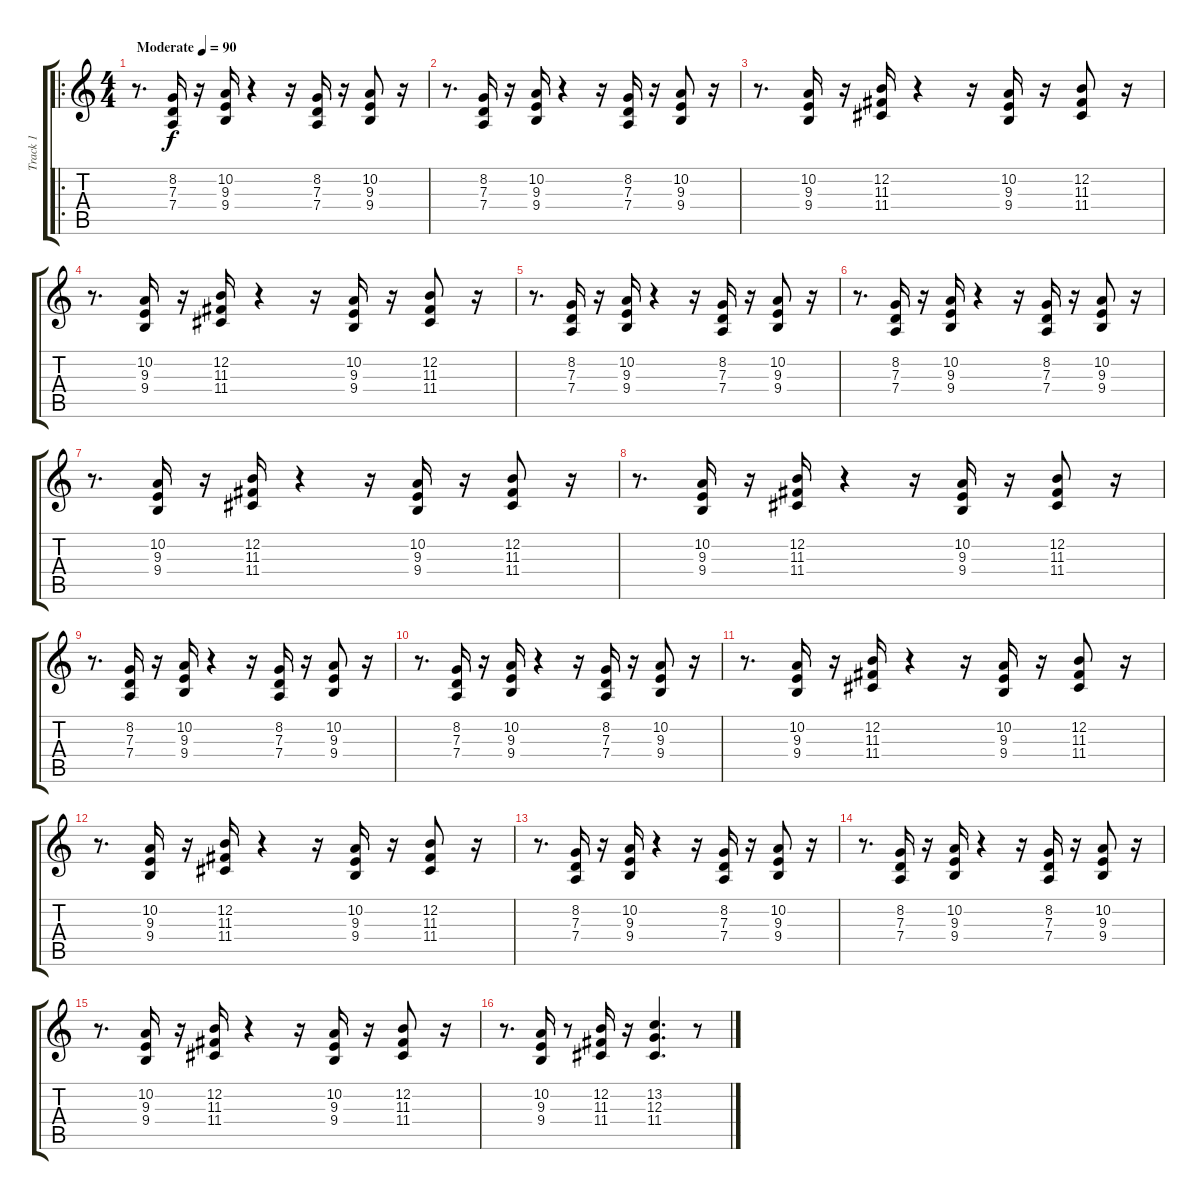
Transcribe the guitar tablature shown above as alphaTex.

\track ("Track 1" "Track 1") {instrument acousticgrandpiano}
\staff {score tabs}
\tuning (E4 B3 G3 D3 A2 E2) {hide}
\ro
\ts (4 4)
\tempo (90 "Moderate")
\clef g2
\ks c
r.8{d dy f instrument acousticgrandpiano} (8.2 7.3 7.4).16 r.16 (10.2 9.3 9.4).16 r.4 r.16 (8.2 7.3 7.4).16 r.16 (10.2 9.3 9.4).8 r.16 |
r.8{d} (8.2 7.3 7.4).16 r.16 (10.2 9.3 9.4).16 r.4 r.16 (8.2 7.3 7.4).16 r.16 (10.2 9.3 9.4).8 r.16 |
r.8{d} (10.2 9.3 9.4).16 r.16 (12.2 11.3 11.4).16 r.4 r.16 (10.2 9.3 9.4).16 r.16 (12.2 11.3 11.4).8 r.16 |
r.8{d} (10.2 9.3 9.4).16 r.16 (12.2 11.3 11.4).16 r.4 r.16 (10.2 9.3 9.4).16 r.16 (12.2 11.3 11.4).8 r.16 |
r.8{d} (8.2 7.3 7.4).16 r.16 (10.2 9.3 9.4).16 r.4 r.16 (8.2 7.3 7.4).16 r.16 (10.2 9.3 9.4).8 r.16 |
r.8{d} (8.2 7.3 7.4).16 r.16 (10.2 9.3 9.4).16 r.4 r.16 (8.2 7.3 7.4).16 r.16 (10.2 9.3 9.4).8 r.16 |
r.8{d} (10.2 9.3 9.4).16 r.16 (12.2 11.3 11.4).16 r.4 r.16 (10.2 9.3 9.4).16 r.16 (12.2 11.3 11.4).8 r.16 |
r.8{d} (10.2 9.3 9.4).16 r.16 (12.2 11.3 11.4).16 r.4 r.16 (10.2 9.3 9.4).16 r.16 (12.2 11.3 11.4).8 r.16 |
r.8{d} (8.2 7.3 7.4).16 r.16 (10.2 9.3 9.4).16 r.4 r.16 (8.2 7.3 7.4).16 r.16 (10.2 9.3 9.4).8 r.16 |
r.8{d} (8.2 7.3 7.4).16 r.16 (10.2 9.3 9.4).16 r.4 r.16 (8.2 7.3 7.4).16 r.16 (10.2 9.3 9.4).8 r.16 |
r.8{d} (10.2 9.3 9.4).16 r.16 (12.2 11.3 11.4).16 r.4 r.16 (10.2 9.3 9.4).16 r.16 (12.2 11.3 11.4).8 r.16 |
r.8{d} (10.2 9.3 9.4).16 r.16 (12.2 11.3 11.4).16 r.4 r.16 (10.2 9.3 9.4).16 r.16 (12.2 11.3 11.4).8 r.16 |
r.8{d} (8.2 7.3 7.4).16 r.16 (10.2 9.3 9.4).16 r.4 r.16 (8.2 7.3 7.4).16 r.16 (10.2 9.3 9.4).8 r.16 |
r.8{d} (8.2 7.3 7.4).16 r.16 (10.2 9.3 9.4).16 r.4 r.16 (8.2 7.3 7.4).16 r.16 (10.2 9.3 9.4).8 r.16 |
r.8{d} (10.2 9.3 9.4).16 r.16 (12.2 11.3 11.4).16 r.4 r.16 (10.2 9.3 9.4).16 r.16 (12.2 11.3 11.4).8 r.16 |
r.8{d} (10.2 9.3 9.4).16 r.8 (12.2 11.3 11.4).16 r.16 (13.2 12.3 11.4).4{d} r.8
